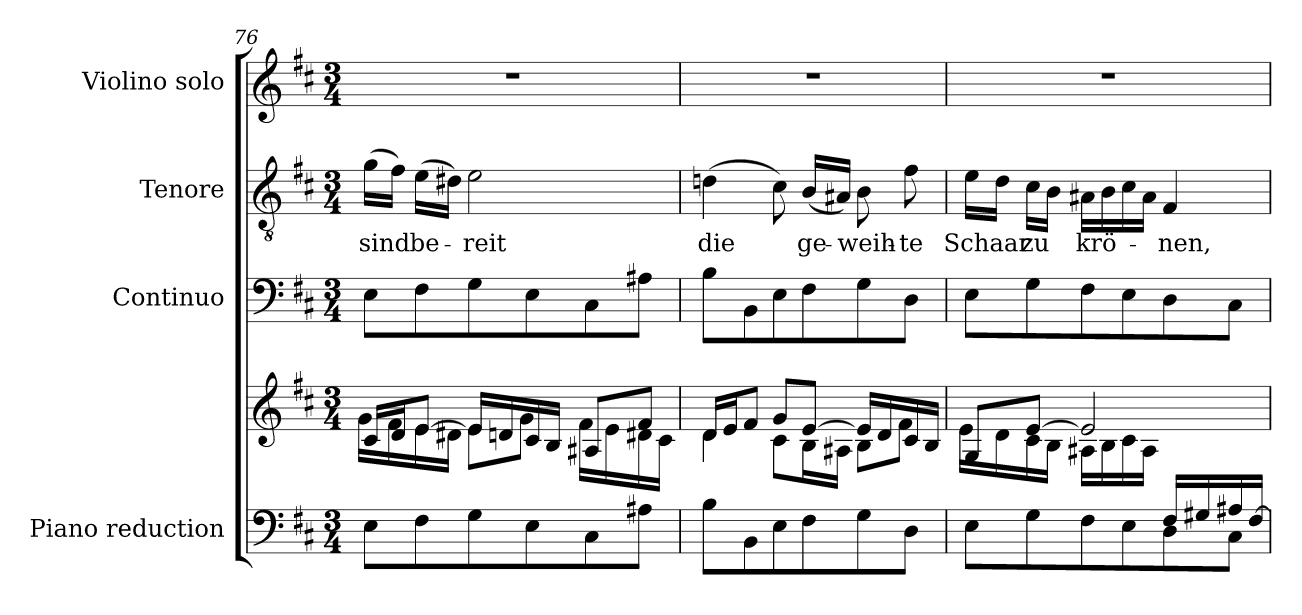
**kern	**kern	**kern	**kern	**text	**kern
*part4	*part4	*part3	*part2	*part2	*part1
*staff5	*staff4	*staff3	*staff2	*staff2	*staff1
*I"Piano reduction	*	*I"Continuo	*I"Tenore	*	*I"Violino solo
*I'Pno	*	*	*	*	*I'Vln
!!LO:LB:g=z
*clefF4	*clefG2	*clefF4	*clefGv2	*	*clefG2
*k[f#c#]	*k[f#c#]	*k[f#c#]	*k[f#c#]	*	*k[f#c#]
*M3/4	*M3/4	*M3/4	*M3/4	*	*M3/4
=76	=76	=76	=76	=76	=76
*	*^	*	*	*	*
!	!	!	!	!	!LO:LY:b	!
8E\L	16c#/LL	16g\LL	8E\L	(>16g\LL	sind	2.r
.	16d/J	16f#\	.	16f#\JJ)	.	.
!	!	!	!	!	!LO:LY:b	!
8F#\	[8e/J	16e\	8F#\	(>16e\LL	be-	.
.	.	16d#X\JJ	.	16d#X\JJ)	.	.
!	!	!	!	!	!LO:LY:b	!
8G\	16e/LL]	8e\L	8G\	2e\	-reit	.
.	16dn/	.	.	.	.	.
8E\	16c#/	8g\J	8E\	.	.	.
.	16B/JJ	.	.	.	.	.
8C#\	8A#X/L	16f#\LL	8C#\	.	.	.
.	.	16e\	.	.	.	.
8A#X\J	8f#/J	16d#X\	8A#X\J	.	.	.
.	.	16c#\JJ	.	.	.	.
=77	=77	=77	=77	=77	=77	=77
!	!	!	!	!	!LO:LY:b	!
8B\L	16d/LL	4d\	8B\L	(>4dn\	die	2.r
.	16e/J	.	.	.	.	.
8BB\	8f#/J	.	8BB\	.	.	.
8E\	8g/L	8c#\L	8E\	8c#\)	.	.
!	!	!	!	!	!LO:LY:b	!
8F#\	[8e/J	16B\L	8F#\	(<16B/LL	ge-	.
.	.	16A#X\JJ	.	16A#X/JJ)	.	.
!	!	!	!	!	!LO:LY:b	!
8G\	16e/LL]	8B\L	8G\	8B\	-weih-	.
.	16d/	.	.	.	.	.
!	!	!	!	!	!LO:LY:b	!
8D\J	16c#/	8f#\J	8D\J	8f#\	-te	.
.	16B/JJ	.	.	.	.	.
=78	=78	=78	=78	=78	=78	=78
*^	*	*	*	*	*	*
!	!	!	!	!	!	!LO:LY:b	!
2ryy	8E\L	8G/L	16e\LL	8E\L	16e\LL	Schaar	2.r
.	.	.	16d\	.	16d\JJ	.	.
!	!	!	!	!	!	!LO:LY:b	!
.	8G\	[8e/J	16c#\	8G\	16c#\LL	zu	.
.	.	.	16B\JJ	.	16B\JJ	.	.
!	!	!	!	!	!	!LO:LY:b	!
.	8F#\	2e/]	16A#X\LL	8F#\	16A#X\LL	krö-	.
.	.	.	16B\	.	16B\	.	.
.	8E\	.	16c#\	8E\	16c#\	.	.
.	.	.	16A#\JJ	.	16A#\JJ	.	.
!	!	!	!	!	!	!LO:LY:b	!
16F#/LL	8D\	.	4ryy	8D\	4F#/	-nen,	.
16G#X/	.	.	.	.	.	.	.
16A#X/	8C#\J	.	.	8C#\J	.	.	.
[16F#/JJ	.	.	.	.	.	.	.
*v	*v	*	*	*	*	*	*
*	*v	*v	*	*	*	*
=	=	=	=	=	=
*-	*-	*-	*-	*-	*-
